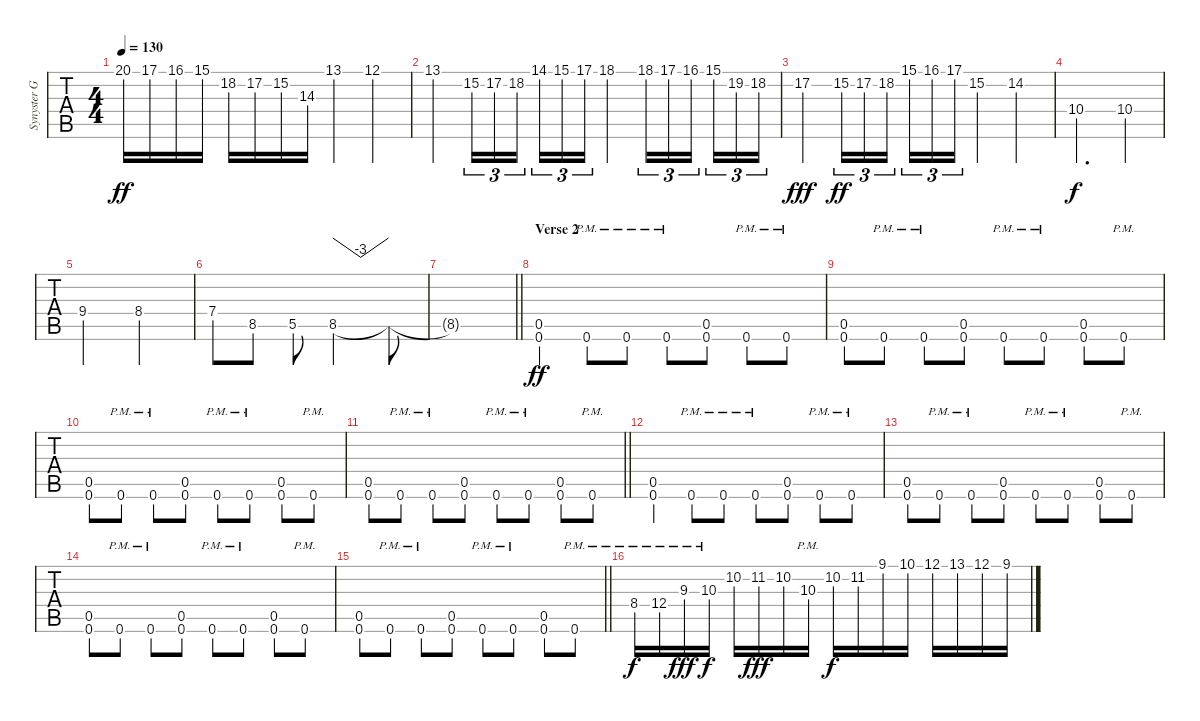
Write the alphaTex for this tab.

\track ("Synyster Gates" "Synyster G") {instrument distortionguitar}
\staff {tabs}
\tuning (E4 B3 G3 D3 A2 D2) {hide}
\ts (4 4)
\tempo 130
\clef g2
\ks c
20.1.16{dy ff} 17.1.16 16.1.16 15.1.16 18.2.16 17.2.16 15.2.16 14.3.16 13.1.4 12.1.4 |
13.1.4 15.2.16{tu (3 2)} 17.2.16{tu (3 2)} 18.2.16{tu (3 2) beam splitsecondary} 14.1.16{tu (3 2)} 15.1.16{tu (3 2)} 17.1.16{tu (3 2)} 18.1.4 18.1.16{tu (3 2)} 17.1.16{tu (3 2)} 16.1.16{tu (3 2) beam splitsecondary} 15.1.16{tu (3 2)} 19.2.16{tu (3 2)} 18.2.16{tu (3 2)} |
17.2.4{dy fff} 15.2.16{tu (3 2) dy ff} 17.2.16{tu (3 2)} 18.2.16{tu (3 2) beam splitsecondary} 15.1.16{tu (3 2)} 16.1.16{tu (3 2)} 17.1.16{tu (3 2)} 15.2.4 14.2.4 |
10.4.2{d dy f} 10.4.4 |
9.4.2 8.4.2 |
7.4.8 8.5.8 5.5.8 8.5.2{tbe (dip default 0 0 30 -12 60 0)} 8.5{t}.8 |
\barLineRight lightlight
8.5{t}.1 |
\section ("" "Verse 2")
(0.5 0.6).4{dy ff volume 12 balance 8} 0.6{pm}.8 0.6{pm}.8 0.6{pm}.8 (0.5 0.6).8 0.6{pm}.8 0.6{pm}.8 |
(0.5 0.6).8 0.6{pm}.8 0.6{pm}.8 (0.5 0.6).8 0.6{pm}.8 0.6{pm}.8 (0.5 0.6).8 0.6{pm}.8 |
(0.5 0.6).8 0.6{pm}.8 0.6{pm}.8 (0.5 0.6).8 0.6{pm}.8 0.6{pm}.8 (0.5 0.6).8 0.6{pm}.8 |
\barLineRight lightlight
(0.5 0.6).8 0.6{pm}.8 0.6{pm}.8 (0.5 0.6).8 0.6{pm}.8 0.6{pm}.8 (0.5 0.6).8 0.6{pm}.8 |
(0.5 0.6).4 0.6{pm}.8 0.6{pm}.8 0.6{pm}.8 (0.5 0.6).8 0.6{pm}.8 0.6{pm}.8 |
(0.5 0.6).8 0.6{pm}.8 0.6{pm}.8 (0.5 0.6).8 0.6{pm}.8 0.6{pm}.8 (0.5 0.6).8 0.6{pm}.8 |
(0.5 0.6).8 0.6{pm}.8 0.6{pm}.8 (0.5 0.6).8 0.6{pm}.8 0.6{pm}.8 (0.5 0.6).8 0.6{pm}.8 |
\barLineRight lightlight
(0.5 0.6).8 0.6{pm}.8 0.6{pm}.8 (0.5 0.6).8 0.6{pm}.8 0.6{pm}.8 (0.5 0.6).8 0.6{pm}.8 |
8.4{pm}.16{dy f volume 14 balance 4} 12.4{pm}.16 9.3{pm}.16{dy fff} 10.3{pm}.16{dy f} 10.2.16 11.2.16{dy fff} 10.2.16 10.3{pm}.16 10.2.16{dy f} 11.2.16 9.1.16 10.1.16 12.1.16 13.1.16 12.1.16 9.1.16
